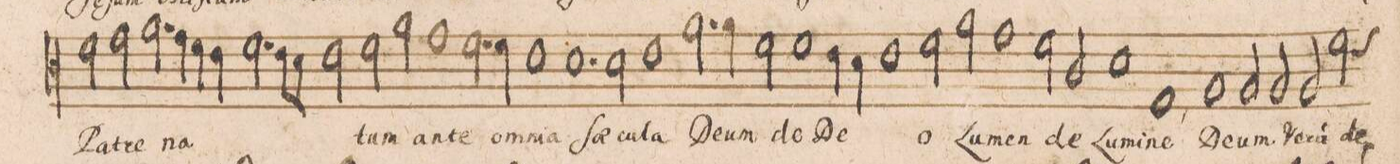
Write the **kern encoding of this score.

**kern	**text
*I"CANTVS.	*
*clefC3	*
*k[]	*
*met(C|)	*
*M2/1	*
2f\	Pa-
2g\	-tre
2.a\	na-
4g\	.
=34-	=34-
4f\	.
4e\	.
2.f\	.
8e\L	.
8d\J	.
2e\	.
=35-	=35-
2f\	-tum
2a\	an-
1g	-te
=36-	=36-
2.f\	o-
4f\	-mni-
1e	-a
=37-	=37-
1.d	ſae-
2d\	-cu-
=38-	=38-
1e	-la
2.a\	De-
4a\	-um
=39-	=39-
2f\	de
1f	De-
4e\	.
4d\	.
=40-	=40-
1e	.
2f\	-o
2a\	Lu-
=41-	=41-
1g	-men
2f\	de
2c/	Lu-
=42-	=42-
1d	-mi-
1F,<	-ne
=43-	=43-
1A	De-
2A/	-um.
2A/	Ve-
=44-	=44-
2A/	-ru(m)
*custos:e	*
2f\	de
*-	*-
